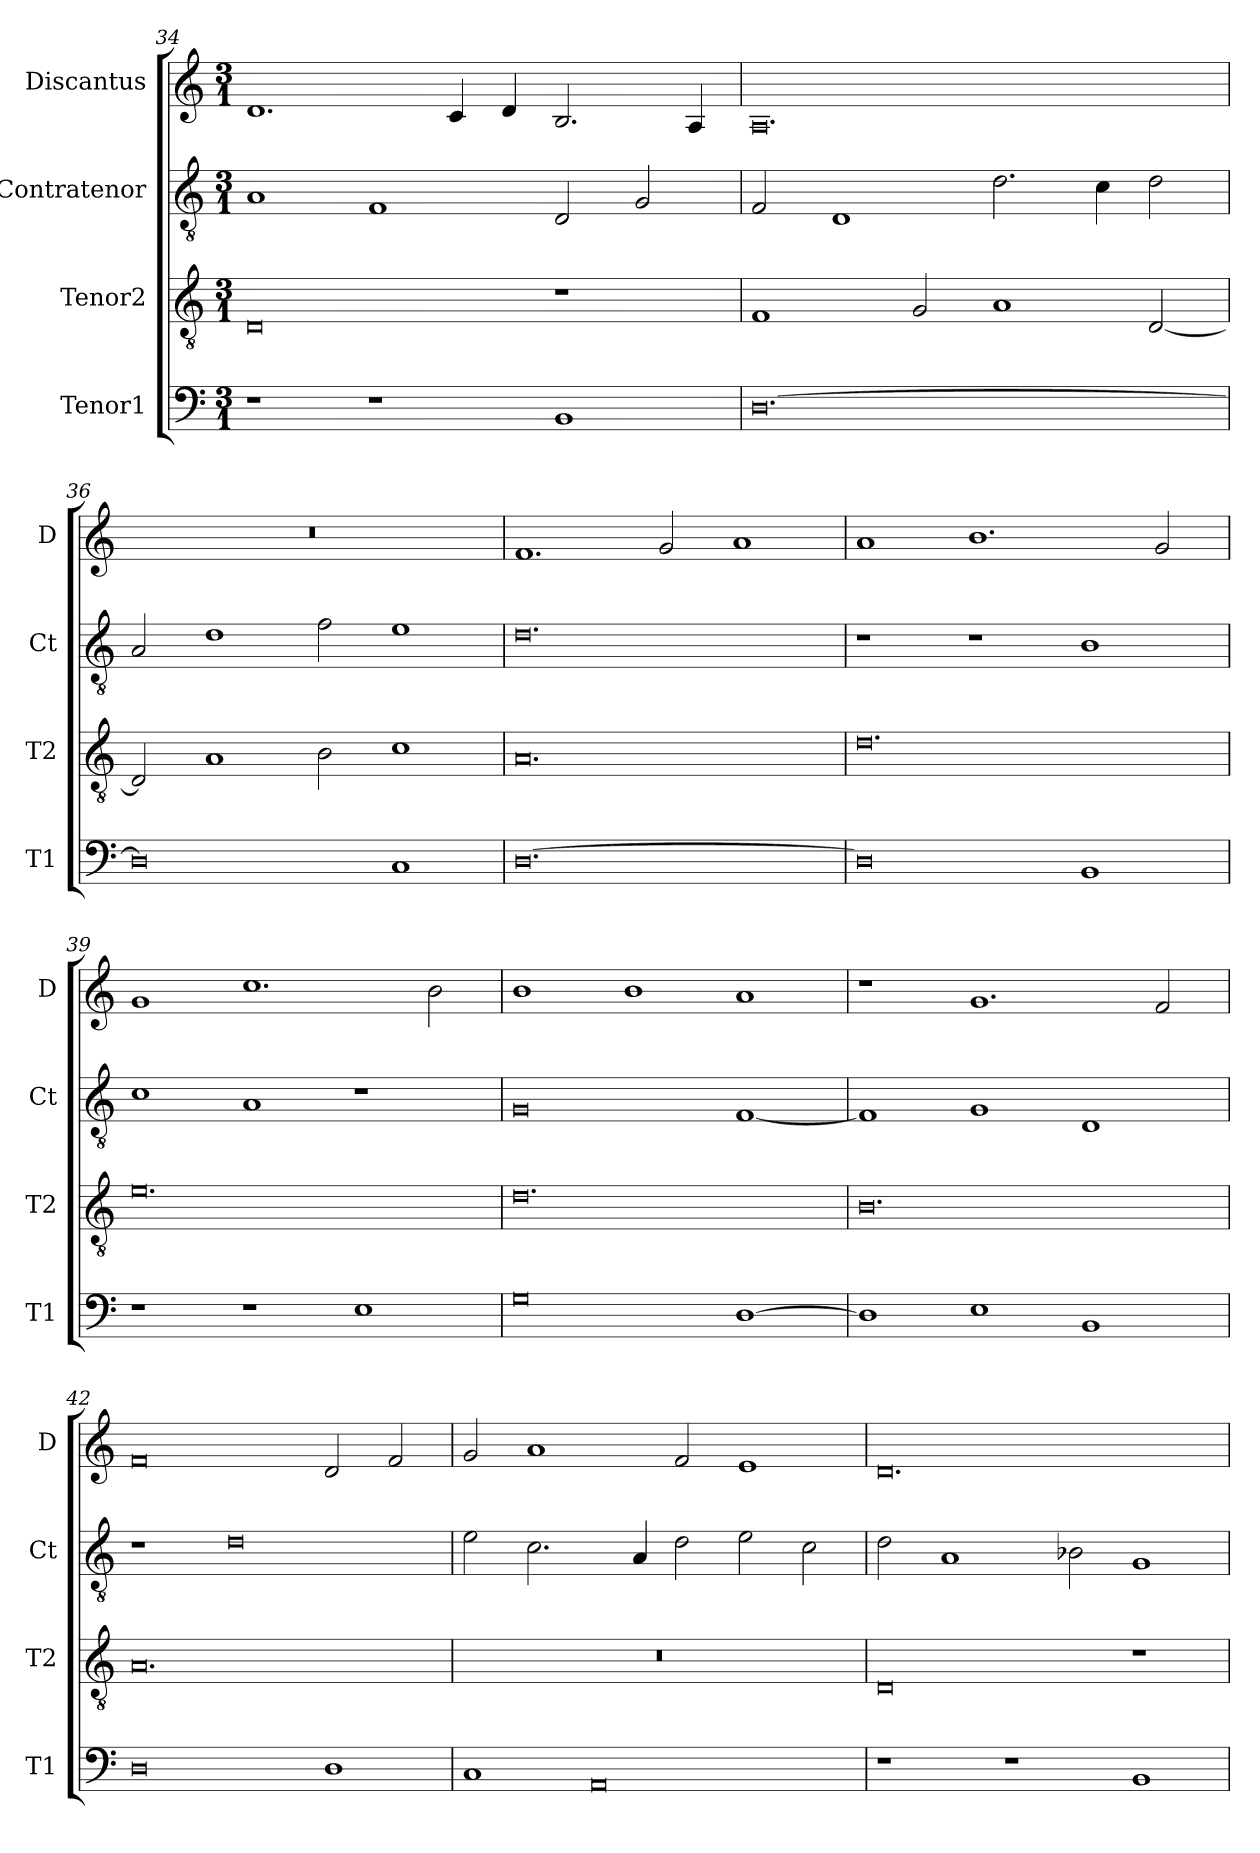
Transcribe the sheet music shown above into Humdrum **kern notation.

**kern	**kern	**kern	**kern
*part4	*part3	*part2	*part1
*staff4	*staff3	*staff2	*staff1
*I"Tenor1	*I"Tenor2	*I"Contratenor	*I"Discantus
*I'T1	*I'T2	*I'Ct	*I'D
*clefF4	*clefGv2	*clefGv2	*clefG2
*k[]	*k[]	*k[]	*k[]
*M3/1	*M3/1	*M3/1	*M3/1
=34	=34	=34	=34
1r	0D	1A	1.d
1r	.	1F	.
.	.	.	4c/
.	.	.	4d/
1BB	1r	2D/	2.B/
.	.	2G/	.
.	.	.	4A/
=35	=35	=35	=35
[0.D	1F	2F/	0.A
.	.	1D	.
.	2G/	.	.
.	1A	2.d\	.
.	.	4c\	.
.	[2D/	2d\	.
=36	=36	=36	=36
0D]	2D/]	2A/	0.r
.	1A	1d	.
.	2B\	2f\	.
1C	1c	1e	.
=37	=37	=37	=37
[0.D	0.A	0.d	1.f
.	.	.	2g/
.	.	.	1a
=38	=38	=38	=38
0D]	0.d	1r	1a
.	.	1r	1.b
1BB	.	1B	.
.	.	.	2g/
=39	=39	=39	=39
1r	0.e	1c	1g
1r	.	1A	1.cc
1E	.	1r	.
.	.	.	2b\
=40	=40	=40	=40
0G	0.d	0G	1b
.	.	.	1b
[1D	.	[1F	1a
=41	=41	=41	=41
1D]	0.B	1F]	1r
1E	.	1G	1.g
1BB	.	1D	.
.	.	.	2f/
=42	=42	=42	=42
0D	0.A	1r	0f
.	.	0d	.
1D	.	.	2d/
.	.	.	2f/
=43	=43	=43	=43
1C	0.r	2e\	2g/
.	.	2.c\	1a
0AA	.	.	.
.	.	4A/	.
.	.	2d\	2f/
.	.	2e\	1e
.	.	2c\	.
=44	=44	=44	=44
1r	0D	2d\	0.d
.	.	1A	.
1r	.	.	.
.	.	2B-X\	.
1BB	1r	1G	.
=	=	=	=
*-	*-	*-	*-
